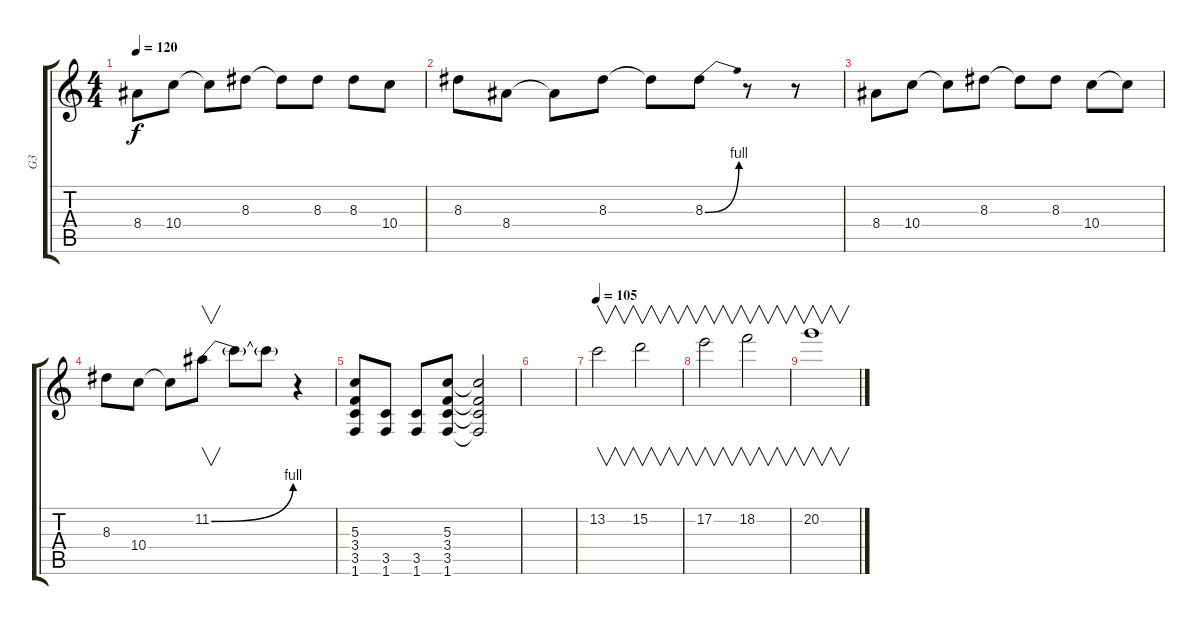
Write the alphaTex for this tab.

\track ("G3" "G3") {instrument distortionguitar}
\staff {score tabs}
\tuning (E4 B3 G3 D3 A2 E2) {hide}
\ts (4 4)
\tempo 120
\clef g2
\ks c
8.4.8{dy f volume 11} 10.4.8 10.4{t}.8 8.3.8 8.3{t}.8 8.3.8 8.3.8 10.4.8 |
8.3.8 8.4.8 8.4{t}.8 8.3.8 8.3{t}.8 8.3{be (bend 0 0 60 4)}.8 r.8 r.8 |
8.4.8 10.4.8 10.4{t}.8 8.3.8 8.3{t}.8 8.3.8 10.4.8 10.4{t}.8 |
8.3.8 10.4.8 10.4{t}.8 11.2{be (bend 0 0 60 4)}.8{v} 11.2{t}.8 11.2{t}.8 r.4 |
(5.3 3.4 3.5 1.6).8 (3.5 1.6).8 (3.5 1.6).8 (5.3 3.4 3.5 1.6).8 (5.3{t} 3.4{t} 3.5{t} 1.6{t}).2 |
|
\tempo 105
13.2.2{v} 15.2.2{v} |
17.2.2{v} 18.2.2{v} |
20.2.1{v}
